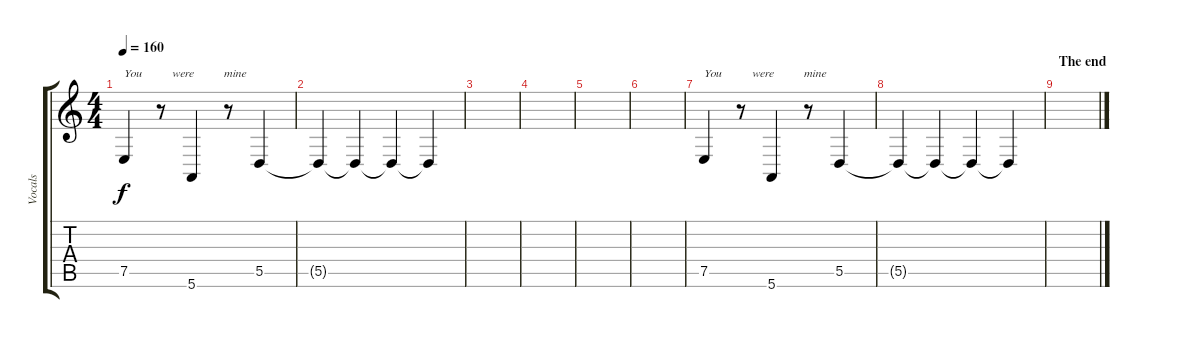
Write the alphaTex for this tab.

\track ("Vocals" "Vocals") {instrument tenorsax}
\staff {score tabs}
\tuning (E4 B3 G3 D3 A2 E2) {hide}
\ts (4 4)
\tempo 160
\clef g2
\ks c
7.5.4{txt "You          were          mine" dy f} r.8 5.6.4 r.8 5.5.4 |
5.5{t}.4 5.5{t}.4 5.5{t}.4 5.5{t}.4 |
|
|
|
|
7.5.4{txt "You          were          mine"} r.8 5.6.4 r.8 5.5.4 |
5.5{t}.4 5.5{t}.4 5.5{t}.4 5.5{t}.4 |
\section ("" "The end")
